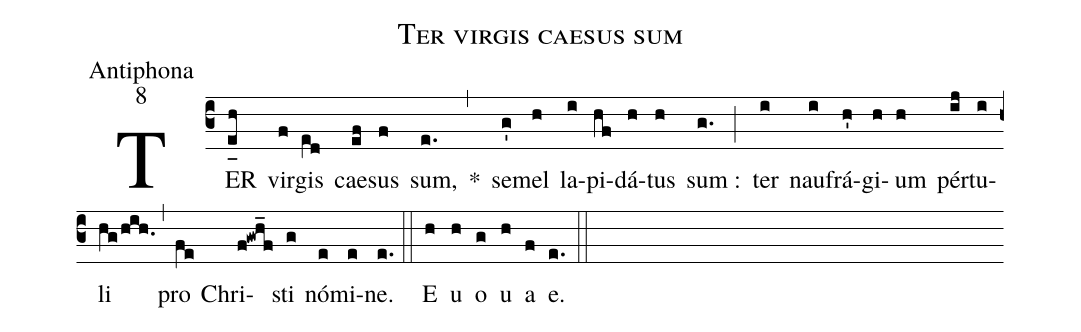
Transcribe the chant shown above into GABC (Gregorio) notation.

name:Ter virgis caesus sum;
office-part:Antiphona;
mode:8;
%%
(c3) TER(e_[uh:l]h) vir(f)gis(e[ll:1]d) cae(ef)sus(f) sum,(e.) *(,) se(g')mel(h) la(i)pi(hf)dá(h)tus(h) sum :(g.) (;) ter(i) nau(i)frá(h')gi(h)um(h) pér(ij)tu(i)li(hg/hih.) (,) pro(fe) Chri(f!gwh_f)sti(g) nó(e)mi(e)ne.(e.) (::) <eu>E(h) u(h) o(g) u(h) a(f) e.</eu>(e.) (::)
